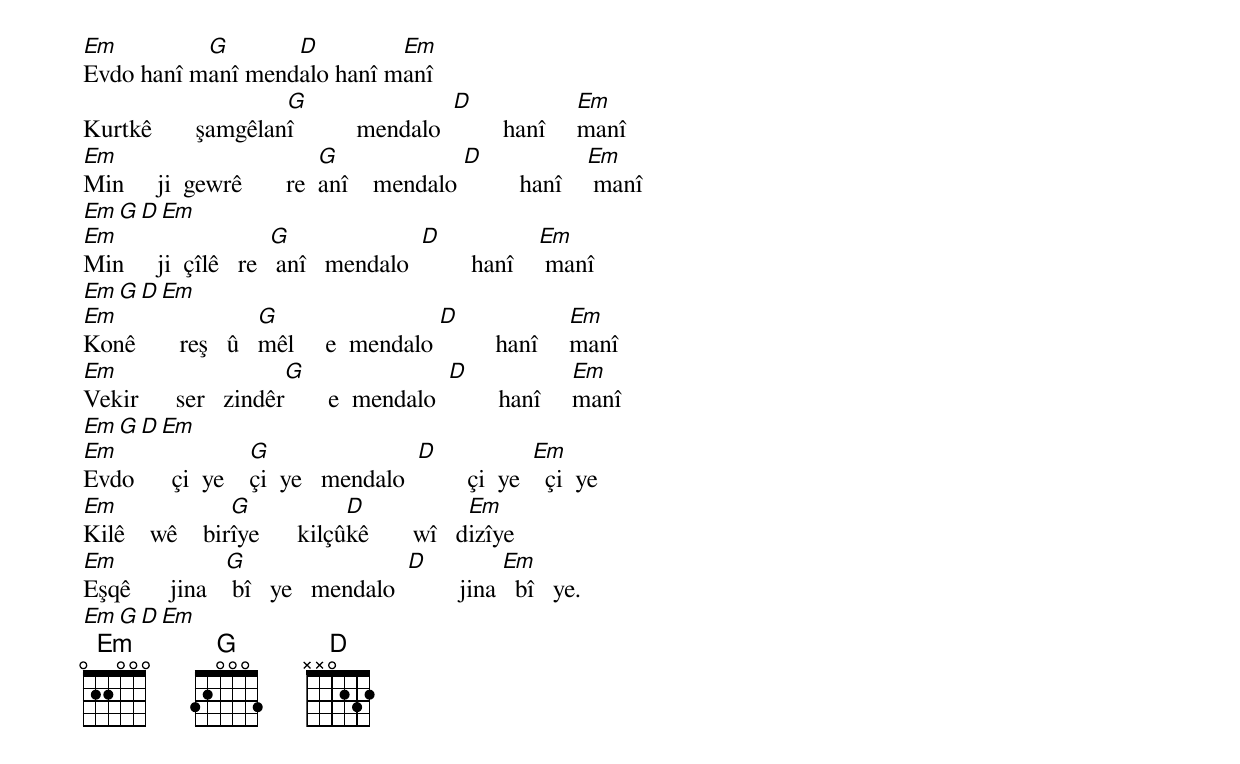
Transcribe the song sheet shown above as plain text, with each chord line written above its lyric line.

Em         G       D         Em
Evdo hanî manî mendalo hanî manî
                     G                   D                Em
Kurtkê       şamgêlanî          mendalo          hanî     manî
Em                          G              D                Em
Min     ji  gewrê       re  anî    mendalo          hanî     manî
Em                  G                 D               Em
Em                     G               D               Em
Min     ji  çîlê   re   anî   mendalo          hanî     manî
Em                  G                 D                Em
Em                   G                  D                 Em
Konê       reş   û   mêl     e  mendalo          hanî     manî
Em                     G                  D                Em
Vekir      ser   zindêr       e  mendalo          hanî     manî
Em                  G                 D               Em
Em                  G                 D               Em
Evdo      çi  ye    çi  ye   mendalo          çi  ye    çi  ye
Em               G             D              Em
Kilê    wê    birîye      kilçûkê       wî   dizîye
Em               G                   D            Em
Eşqê      jina    bî   ye   mendalo          jina   bî   ye.
Em                  G                 D                Em
